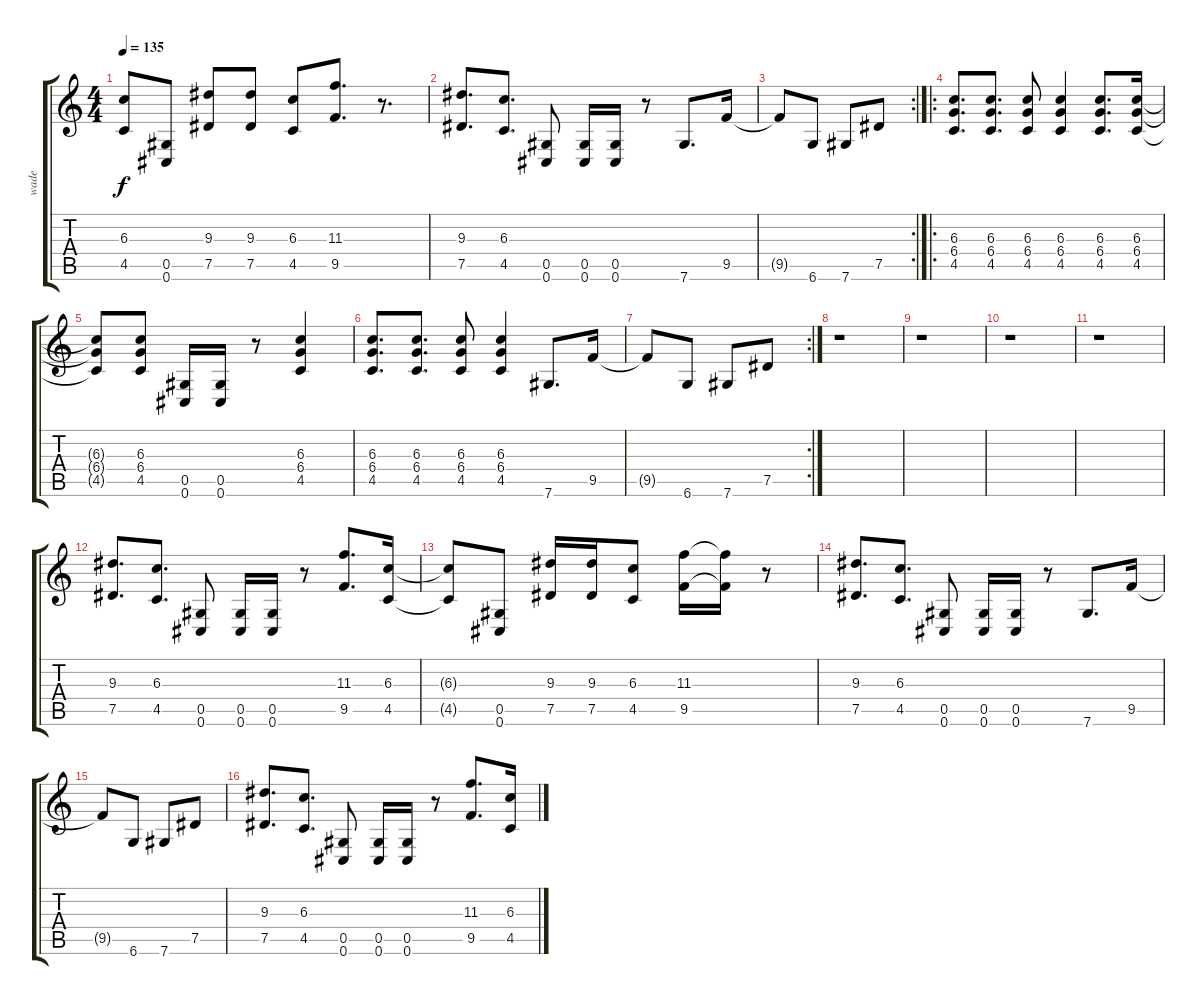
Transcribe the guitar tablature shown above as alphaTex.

\track ("wade" "wade") {instrument distortionguitar}
\staff {score tabs}
\tuning (Eb4 Bb3 Gb3 Db3 Ab2 Db2) {hide}
\ts (4 4)
\tempo 135
\clef g2
\ks c
(6.3{t} 4.5{t}).8{dy f} (0.5 0.6).8 (9.3 7.5).8 (9.3 7.5).8 (6.3 4.5).8 (11.3 9.5).8{d} r.8{d} |
(9.3 7.5).8{d} (6.3 4.5).8{d} (0.5 0.6).8 (0.5 0.6).16 (0.5 0.6).16 r.8 7.6.8{d} 9.5.16 |
\rc 2
9.5{t}.8 6.6.8 7.6.8 7.5.8 |
\ro
(6.3 6.4 4.5).8{d} (6.3 6.4 4.5).8{d} (6.3 6.4 4.5).8 (6.3 6.4 4.5).4 (6.3 6.4 4.5).8{d} (6.3 6.4 4.5).16 |
(6.3{t} 6.4{t} 4.5{t}).8 (6.3 6.4 4.5).8 (0.5 0.6).16 (0.5 0.6).16 r.8 (6.3 6.4 4.5).4 |
(6.3 6.4 4.5).8{d} (6.3 6.4 4.5).8{d} (6.3 6.4 4.5).8 (6.3 6.4 4.5).4 7.6.8{d} 9.5.16 |
\rc 2
9.5{t}.8 6.6.8 7.6.8 7.5.8 |
r.1 |
r.1 |
r.1 |
r.1 |
(9.3 7.5).8{d} (6.3 4.5).8{d} (0.5 0.6).8 (0.5 0.6).16 (0.5 0.6).16 r.8 (11.3 9.5).8{d} (6.3 4.5).16 |
(6.3{t} 4.5{t}).8 (0.5 0.6).8 (9.3 7.5).16 (9.3 7.5).16 (6.3 4.5).8 (11.3 9.5).16 (11.3{t} 9.5{t}).16 r.8 |
(9.3 7.5).8{d} (6.3 4.5).8{d} (0.5 0.6).8 (0.5 0.6).16 (0.5 0.6).16 r.8 7.6.8{d} 9.5.16 |
9.5{t}.8 6.6.8 7.6.8 7.5.8 |
(9.3 7.5).8{d} (6.3 4.5).8{d} (0.5 0.6).8 (0.5 0.6).16 (0.5 0.6).16 r.8 (11.3 9.5).8{d} (6.3 4.5).16
